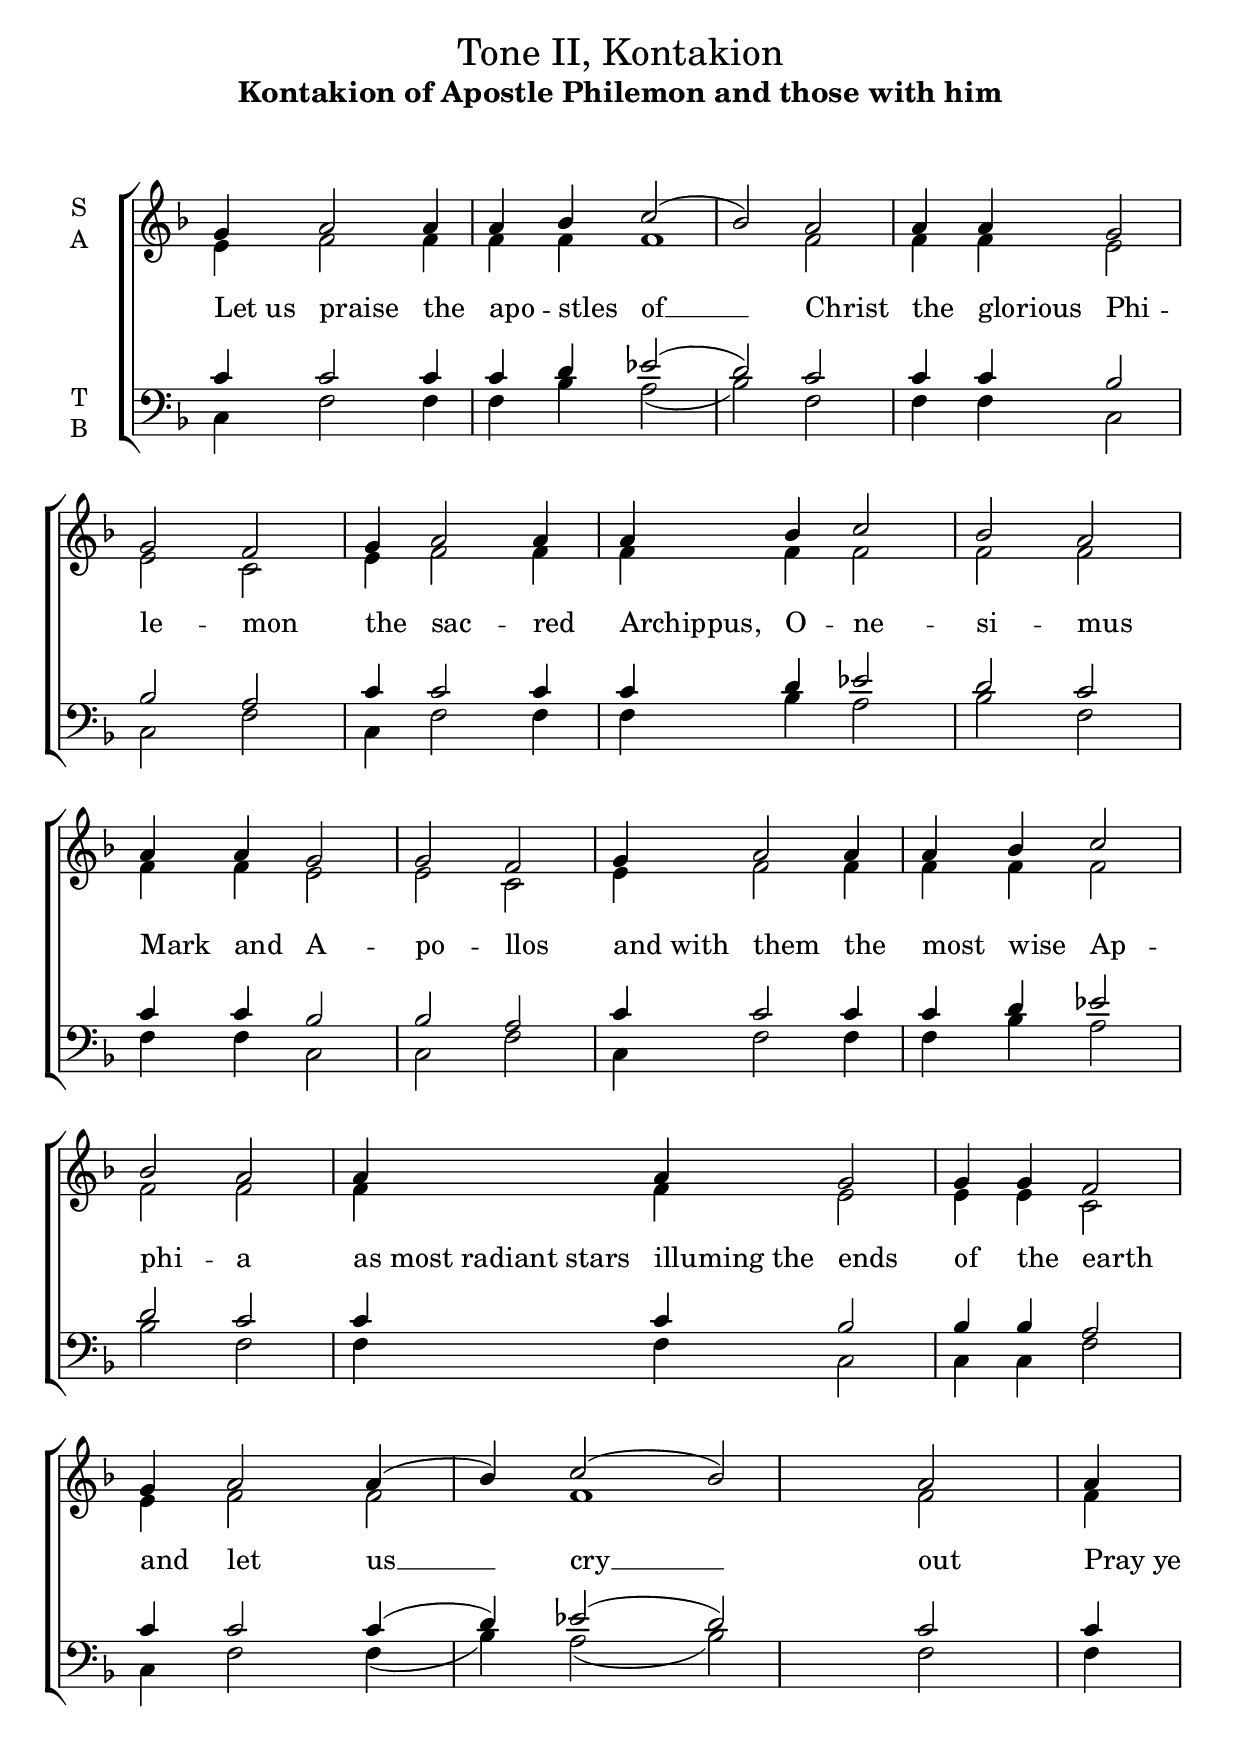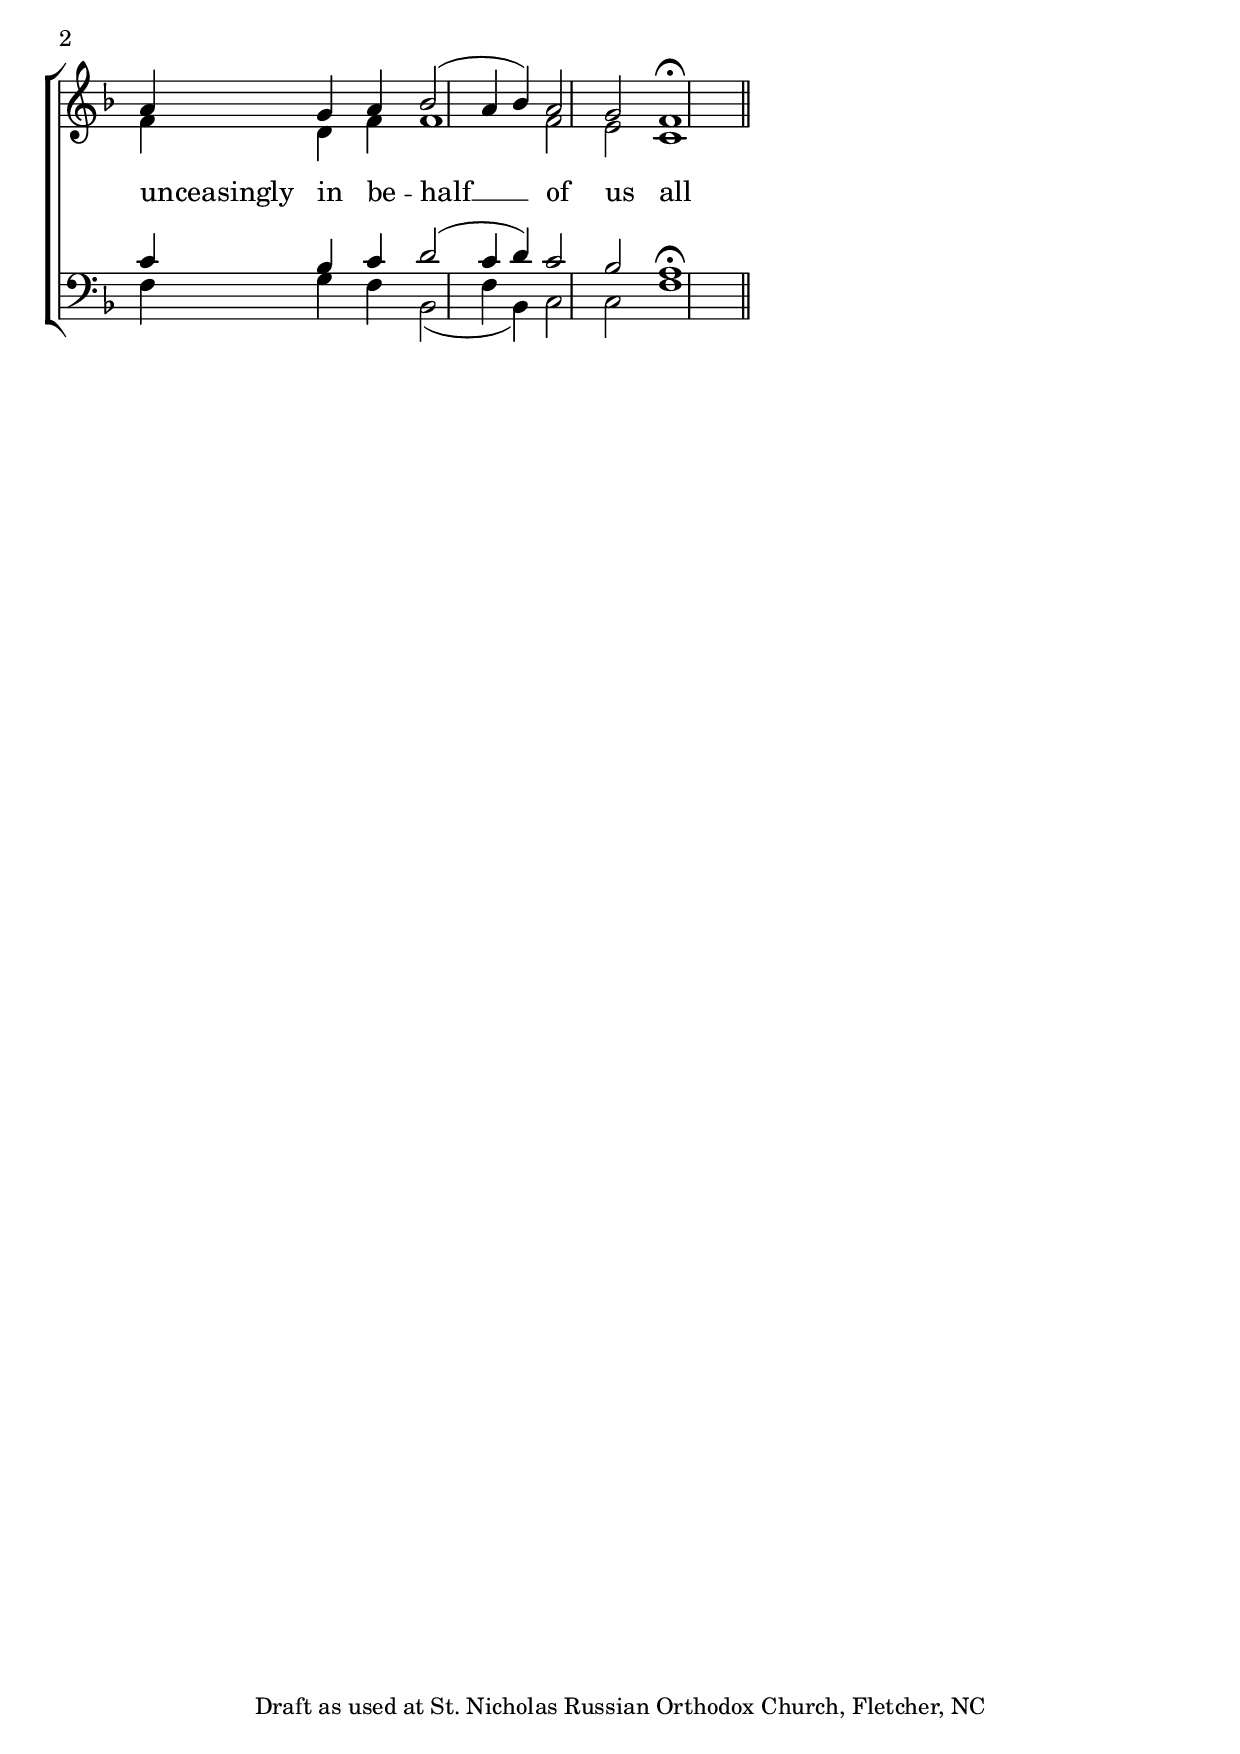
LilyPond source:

\version "2.18.0" 
\include "english.ly" 
\include "gregorian.ly" 

\layout { 
  \context{ 
    \Score \override SpacingSpanner.packed-spacing = ##f 
  } 
  \context{ 
    \Lyrics \override LyricHyphen.minimum-distance = #2.25 
    \override LyricSpace.minimum-distance = #2.25 
  } 
} 

\header { 
  title = \markup\normal-text\fontsize #0.25 
    "Tone II, Kontakion" 
  subtitle = \markup\bold\fontsize #1 
        {"Kontakion of Apostle Philemon and those with him"} 
  subsubtitle = \markup\bold\fontsize #4.25 
        {" "} 
  
  meter = \markup\bold\fontsize #4.25 
        {" "} 
    
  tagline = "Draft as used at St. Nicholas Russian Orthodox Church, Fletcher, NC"
 
} 


global = { 
  \key f \major 
  \override Staff.NoteHead.style = #'altdefault 
  \override Staff.TimeSignature.stencil = ##f 
  %\override Staff.BarLine.stencil = ##f 
  \set Score.defaultBarType = "-" 
  \bar "|." 
} 
move = { \bar "" \break }

soprano = 
\relative c'' { 
  \global 
  g4 a2 a4 a bf c2(bf) a \bar "|"
  a4 a g2 g2 f2 \bar "|"
  
  g4 a2 a4 a bf c2 bf a \bar "|"
  a4 a g2 g2 f2 \bar "|"
  
  g4 a2 a4 a bf c2 bf a \bar "|"
  a4 a g2 g4 g f2 \bar "|"
  
  g4 a2 a4 (bf) c2(bf) a \bar "|"
  
  a4 a g a bf2(a4 bf) a2 g f1 \fermata \bar "||"
}

alto = 
\relative c' { 
  \global 
  e4 f2 f4 f f f1 f2
  f4 f e2 e2 c2
  
  e4 f2 f4 f f f2 f f2
  f4 f e2 e2 c2
  
  e4 f2 f4 f f f2 f f2
  f4 f e2 e4 e c2
  
  e4 f2 f2 f1 f2
  
  f4 f d f f1 f2 e c1 
}
tenor = 
\relative c' { 
  \global 
  c4 c2 c4 c d ef2(d) c \bar "|"
  c4 c bf2 bf2 a2 \bar "|"
  
  c4 c2 c4 c d ef2 d c \bar "|"
  c4 c bf2 bf2 a2 \bar "|"
  
  c4 c2 c4 c d ef2 d c \bar "|"
  c4 c bf2 bf4 bf a2 \bar "|"
  
  c4 c2 c4(d) ef2(d) c \bar "|"
  
  c4 c bf c d2(c4 d) c2 bf a1 \fermata \bar "||"
} 


bass = 
\relative c { 
  \global 
  c4 f2 f4 f bf a2(bf) f
  f4 f c2 c2f2
  
  c4 f2 f4 f bf a2 bf f
  f4 f c2 c2 f2
  
  c4 f2 f4 f bf a2 bf f
  f4 f c2 c4 c f2
  
  c4 f2 f4(bf) a2(bf) f
  
  f4 f g f bf,2(f'4 bf,) c2 c f1
} 

verse = \lyricmode { 
  % Lyrics follow here. 
  \override LyricText.self-alignment-X = #LEFT
  
  "Let us" praise the apo -- stles of __ Christ
  the glorious Phi -- le -- mon

  the sac -- red Archippus, O -- ne -- si -- mus
  Mark and A -- po -- llos
  
  "and with" them the most wise Ap -- phi -- a
  "as most radiant stars" "illuming the" ends of the earth
  
  and let us __ cry __ out

  "Pray ye" unceasingly in be -- half __ of us all
}


\score {
  \new ChoirStaff <<
    \new Staff \with { 
      midiInstrument = "string ensemble 1" 
      instrumentName = \markup \center-column { "S" "A" } 
    } <<
      \new Voice = "soprano" { \voiceOne \soprano } 
      \new Voice = "alto" { \voiceTwo \alto } 
    >>
    \new Lyrics \lyricsto "soprano" \verse 
    \new Staff \with { 
      midiInstrument = "string ensemble 1" 
      instrumentName = \markup \center-column { "T" "B" } 
    } << 
      \clef bass 
      \new Voice = "tenor" { \voiceThree \tenor } 
      \new Voice = "bass" { \voiceFour \bass } 
    >> 
  >>
  \layout { 
    ragged-last=##t 
    #(layout-set-staff-size 22) 
    \context { 
      \Lyrics 
      \override VerticalAxisGroup.staff-affinity = ##f 
      \override VerticalAxisGroup.staff-staff-spacing = 
        #'((basic-distance . 0) 
           (minimum-distance . 2) 
           (padding . 2)) 
    } 
    indent = 1.25\cm 
    \context { 
      \Staff 
      \override VerticalAxisGroup.staff-staff-spacing = 
        #'((basic-distance . 0) 
           (minimum-distance . 2) 
           (padding . 2)) 
    } 
  } 
}